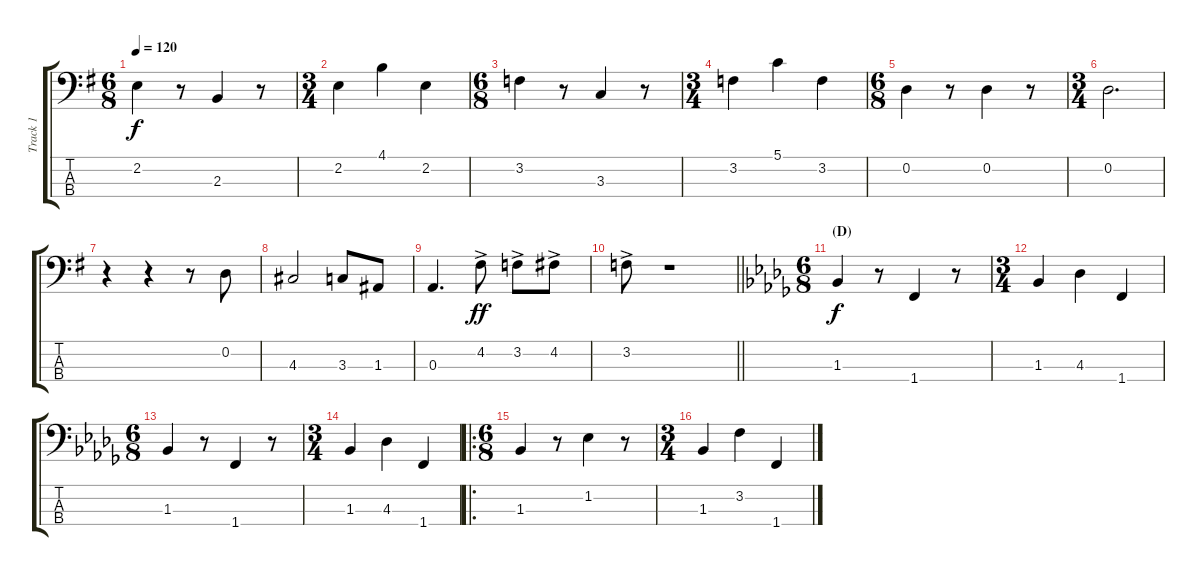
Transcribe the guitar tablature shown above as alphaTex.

\track ("Track 1" "Track 1") {instrument electricbassfinger}
\staff {score tabs}
\tuning (G2 D2 A1 E1) {hide}
\ts (6 8)
\tempo 120
\clef f4
\ks g
2.2.4{dy f} r.8 2.3.4 r.8 |
\ts (3 4)
2.2.4 4.1.4 2.2.4 |
\ts (6 8)
3.2.4 r.8 3.3.4 r.8 |
\ts (3 4)
3.2.4 5.1.4 3.2.4 |
\ts (6 8)
0.2.4 r.8 0.2.4 r.8 |
\ts (3 4)
0.2.2{d} |
r.4 r.4 r.8 0.2.8 |
4.3.2 3.3.8 1.3.8 |
0.3.4{d} 4.2{ac}.8{dy ff} 3.2{ac}.8 4.2{ac}.8 |
\barLineRight lightlight
3.2{ac}.8 r.1 |
\ts (6 8)
\section ("" "(D)")
\ks db
1.3.4{dy f} r.8 1.4.4 r.8 |
\ts (3 4)
1.3.4 4.3.4 1.4.4 |
\ts (6 8)
1.3.4 r.8 1.4.4 r.8 |
\ts (3 4)
1.3.4 4.3.4 1.4.4 |
\ro
\ts (6 8)
1.3.4 r.8 1.2.4 r.8 |
\ts (3 4)
1.3.4 3.2.4 1.4.4
